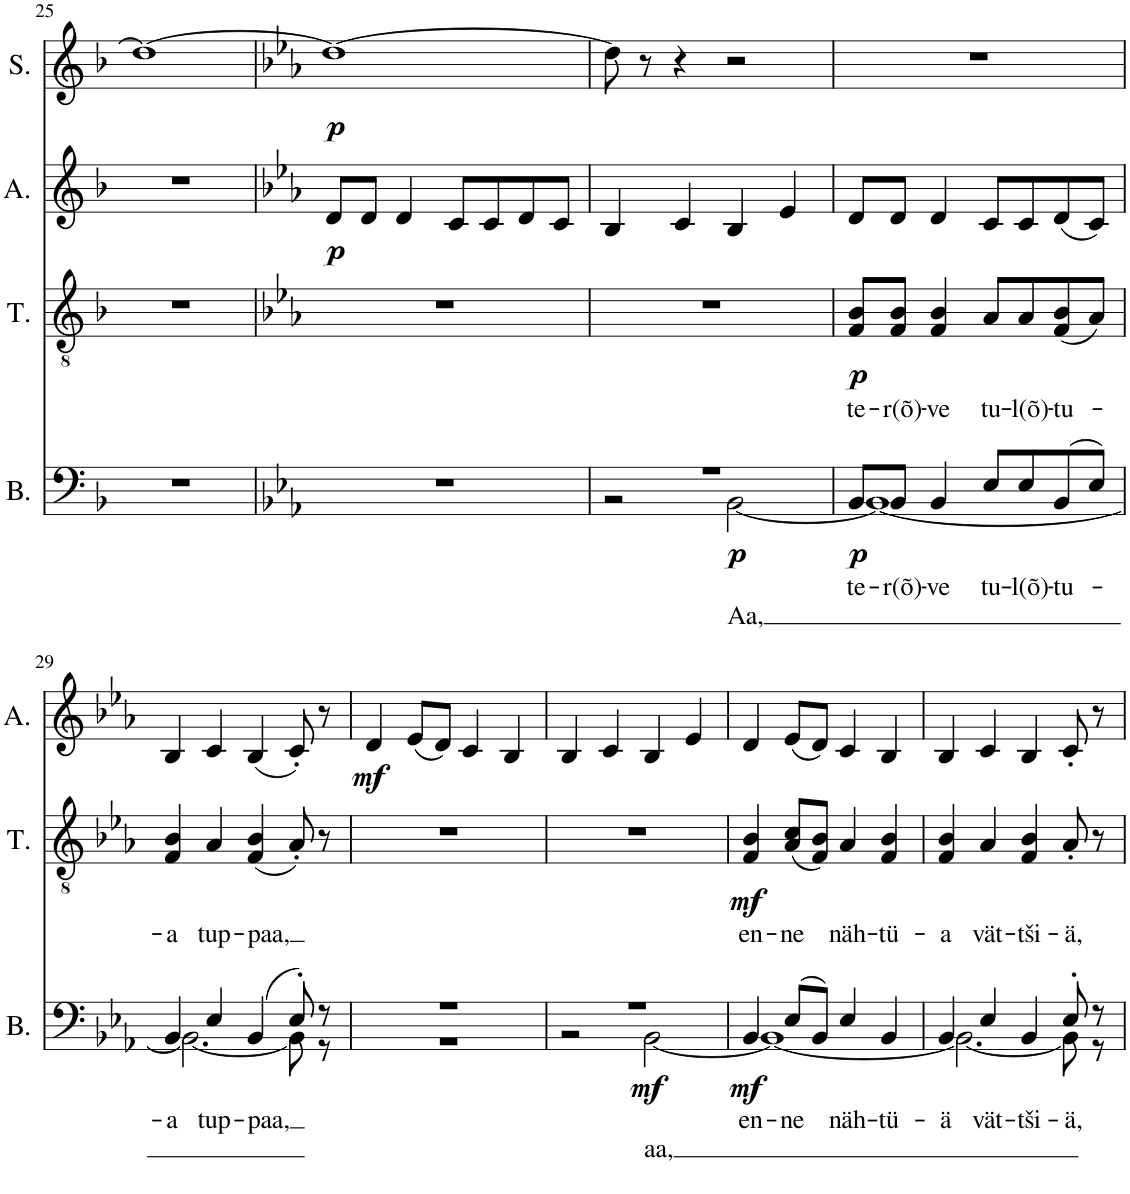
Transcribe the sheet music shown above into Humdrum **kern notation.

**kern	**text	**text	**dynam	**kern	**text	**dynam	**kern	**dynam	**kern	**dynam
*part4	*part4	*part4	*part4	*part3	*part3	*part3	*part2	*part2	*part1	*part1
*staff4	*staff4	*staff4	*staff4	*staff3	*staff3	*staff3	*staff2	*staff2	*staff1	*staff1
*I"Bass	*	*	*	*I"Tenor	*	*	*I"Alto	*	*I"Soprano	*
*I'B.	*	*	*	*I'T.	*	*	*I'A.	*	*I'S.	*
!!LO:PB:g=z
*clefF4	*	*	*	*clefGv2	*	*	*clefG2	*	*clefG2	*
*k[b-]	*	*	*	*k[b-]	*	*	*k[b-]	*	*k[b-]	*
*M4/4	*	*	*	*M4/4	*	*	*M4/4	*	*M4/4	*
=25	=25	=25	=25	=25	=25	=25	=25	=25	=25	=25
1r	.	.	.	1r	.	.	1r	.	1dd_	.
=26	=26	=26	=26	=26	=26	=26	=26	=26	=26	=26
*k[b-e-a-]	*	*	*	*k[b-e-a-]	*	*	*k[b-e-a-]	*	*k[b-e-a-]	*
!	!	!	!	!	!	!	!	!LO:DY:b	!	!LO:DY:b
1r	.	.	.	1r	.	.	8d/L	p	1dd_	p
.	.	.	.	.	.	.	8d/J	.	.	.
.	.	.	.	.	.	.	4d/	.	.	.
.	.	.	.	.	.	.	8c/L	.	.	.
.	.	.	.	.	.	.	8c/	.	.	.
.	.	.	.	.	.	.	8d/	.	.	.
.	.	.	.	.	.	.	8c/J	.	.	.
=27	=27	=27	=27	=27	=27	=27	=27	=27	=27	=27
*^	*	*	*	*	*	*	*	*	*	*
1r	2r	.	.	.	1r	.	.	4B-/	.	8dd\]	.
.	.	.	.	.	.	.	.	.	.	8r	.
.	.	.	.	.	.	.	.	4c/	.	4r	.
!	!	!	!LO:LY:b	!LO:DY:b	!	!	!	!	!	!	!
.	[2BB-\	.	Aa,	p	.	.	.	4B-/	.	2r	.
.	.	.	.	.	.	.	.	4e-/	.	.	.
=28	=28	=28	=28	=28	=28	=28	=28	=28	=28	=28	=28
!	!	!LO:LY:b	!	!LO:DY:b	!	!LO:LY:b	!LO:DY:b	!	!	!	!
8BB-/L	1BB-_	te-	.	p	8F/ 8B-/L	te-	p	8d/L	.	1r	.
!	!	!LO:LY:b	!	!	!	!LO:LY:b	!	!	!	!	!
8BB-/J	.	-r(õ)-	.	.	8F/ 8B-/J	-r(õ)-	.	8d/J	.	.	.
!	!	!LO:LY:b	!	!	!	!LO:LY:b	!	!	!	!	!
4BB-/	.	-ve	.	.	4F/ 4B-/	-ve	.	4d/	.	.	.
!	!	!LO:LY:b	!	!	!	!LO:LY:b	!	!	!	!	!
8E-/L	.	tu-	.	.	8A-/L	tu-	.	8c/L	.	.	.
!	!	!LO:LY:b	!	!	!	!LO:LY:b	!	!	!	!	!
8E-/	.	-l(õ)-	.	.	8A-/	-l(õ)-	.	8c/	.	.	.
!	!	!LO:LY:b	!	!	!	!LO:LY:b	!	!	!	!	!
(8BB-/	.	-tu-	.	.	(8F/ 8B-/	-tu-	.	(8d/	.	.	.
8E-/J)	.	.	.	.	8A-/J)	.	.	8c/J)	.	.	.
!!LO:LB:g=z
=29	=29	=29	=29	=29	=29	=29	=29	=29	=29	=29	=29
!	!	!LO:LY:b	!	!	!	!LO:LY:b	!	!	!	!	!
4BB-/	2.BB-\_	-a	.	.	4F/ 4B-/	-a	.	4B-/	.	1r	.
!	!	!LO:LY:b	!	!	!	!LO:LY:b	!	!	!	!	!
4E-/	.	tup-	.	.	4A-/	tup-	.	4c/	.	.	.
!	!	!LO:LY:b	!	!	!	!LO:LY:b	!	!	!	!	!
(4BB-/	.	-paa,	.	.	(4F/ 4B-/	-paa,	.	(4B-/	.	.	.
8E-'/)	8BB-\]	.	.	.	8A-'/)	.	.	8c'/)	.	.	.
8r	8r	.	.	.	8r	.	.	8r	.	.	.
=30	=30	=30	=30	=30	=30	=30	=30	=30	=30	=30	=30
!	!	!	!	!	!	!	!	!	!LO:DY:b	!	!
1r	1r	.	.	.	1r	.	.	4d/	mf	1r	.
.	.	.	.	.	.	.	.	(8e-/L	.	.	.
.	.	.	.	.	.	.	.	8d/J)	.	.	.
.	.	.	.	.	.	.	.	4c/	.	.	.
.	.	.	.	.	.	.	.	4B-/	.	.	.
=31	=31	=31	=31	=31	=31	=31	=31	=31	=31	=31	=31
1r	2r	.	.	.	1r	.	.	4B-/	.	1r	.
.	.	.	.	.	.	.	.	4c/	.	.	.
!	!	!	!LO:LY:b	!LO:DY:b	!	!	!	!	!	!	!
.	[2BB-\	.	aa,	mf	.	.	.	4B-/	.	.	.
.	.	.	.	.	.	.	.	4e-/	.	.	.
=32	=32	=32	=32	=32	=32	=32	=32	=32	=32	=32	=32
!	!	!LO:LY:b	!	!LO:DY:b	!	!LO:LY:b	!LO:DY:b	!	!	!	!
4BB-/	1BB-_	en-	.	mf	4F/ 4B-/	en-	mf	4d/	.	1r	.
!	!	!LO:LY:b	!	!	!	!LO:LY:b	!	!	!	!	!
(8E-/L	.	-ne	.	.	(8A-/ 8c/L	-ne	.	(8e-/L	.	.	.
8BB-/J)	.	.	.	.	8F/ 8B-/J)	.	.	8d/J)	.	.	.
!	!	!LO:LY:b	!	!	!	!LO:LY:b	!	!	!	!	!
4E-/	.	näh-	.	.	4A-/	näh-	.	4c/	.	.	.
!	!	!LO:LY:b	!	!	!	!LO:LY:b	!	!	!	!	!
4BB-/	.	-tü-	.	.	4F/ 4B-/	-tü-	.	4B-/	.	.	.
=33	=33	=33	=33	=33	=33	=33	=33	=33	=33	=33	=33
!	!	!LO:LY:b	!	!	!	!LO:LY:b	!	!	!	!	!
4BB-/	2.BB-\_	-ä	.	.	4F/ 4B-/	-a	.	4B-/	.	1r	.
!	!	!LO:LY:b	!	!	!	!LO:LY:b	!	!	!	!	!
4E-/	.	vät-	.	.	4A-/	vät-	.	4c/	.	.	.
!	!	!LO:LY:b	!	!	!	!LO:LY:b	!	!	!	!	!
4BB-/	.	-tši-	.	.	4F/ 4B-/	-tši-	.	4B-/	.	.	.
!	!	!LO:LY:b	!	!	!	!LO:LY:b	!	!	!	!	!
8E-'/	8BB-\]	-ä,	.	.	8A-'/	-ä,	.	8c'/	.	.	.
8r	8r	.	.	.	8r	.	.	8r	.	.	.
*v	*v	*	*	*	*	*	*	*	*	*	*
=	=	=	=	=	=	=	=	=	=	=
*-	*-	*-	*-	*-	*-	*-	*-	*-	*-	*-
